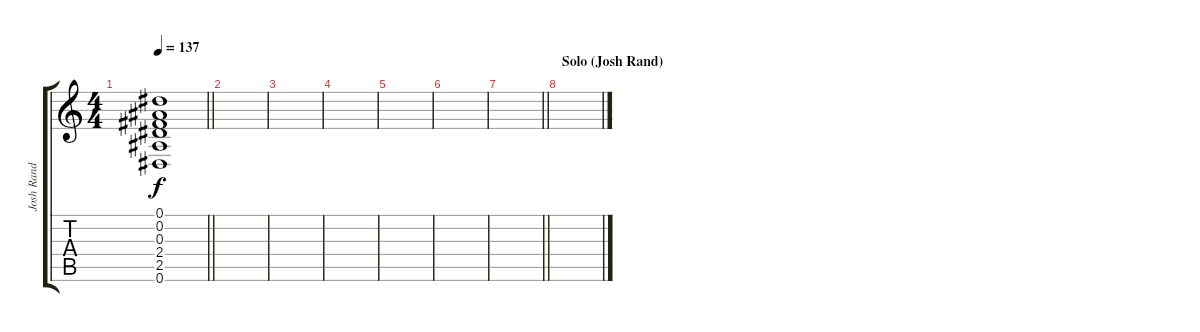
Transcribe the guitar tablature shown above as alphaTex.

\track ("Josh Rand (Acoustic Guitar)" "Josh Rand ") {instrument acousticguitarsteel}
\staff {score tabs}
\tuning (Eb4 Bb3 Gb3 Db3 Ab2 Eb2) {hide}
\ts (4 4)
\tempo 137
\clef g2
\barLineRight lightlight
\ks c
(0.1{t} 0.2{t} 0.3{t} 2.4{t} 2.5{t} 0.6{t}).1{dy f} |
|
|
|
|
|
\barLineRight lightlight
|
\section ("" "Solo (Josh Rand)")
